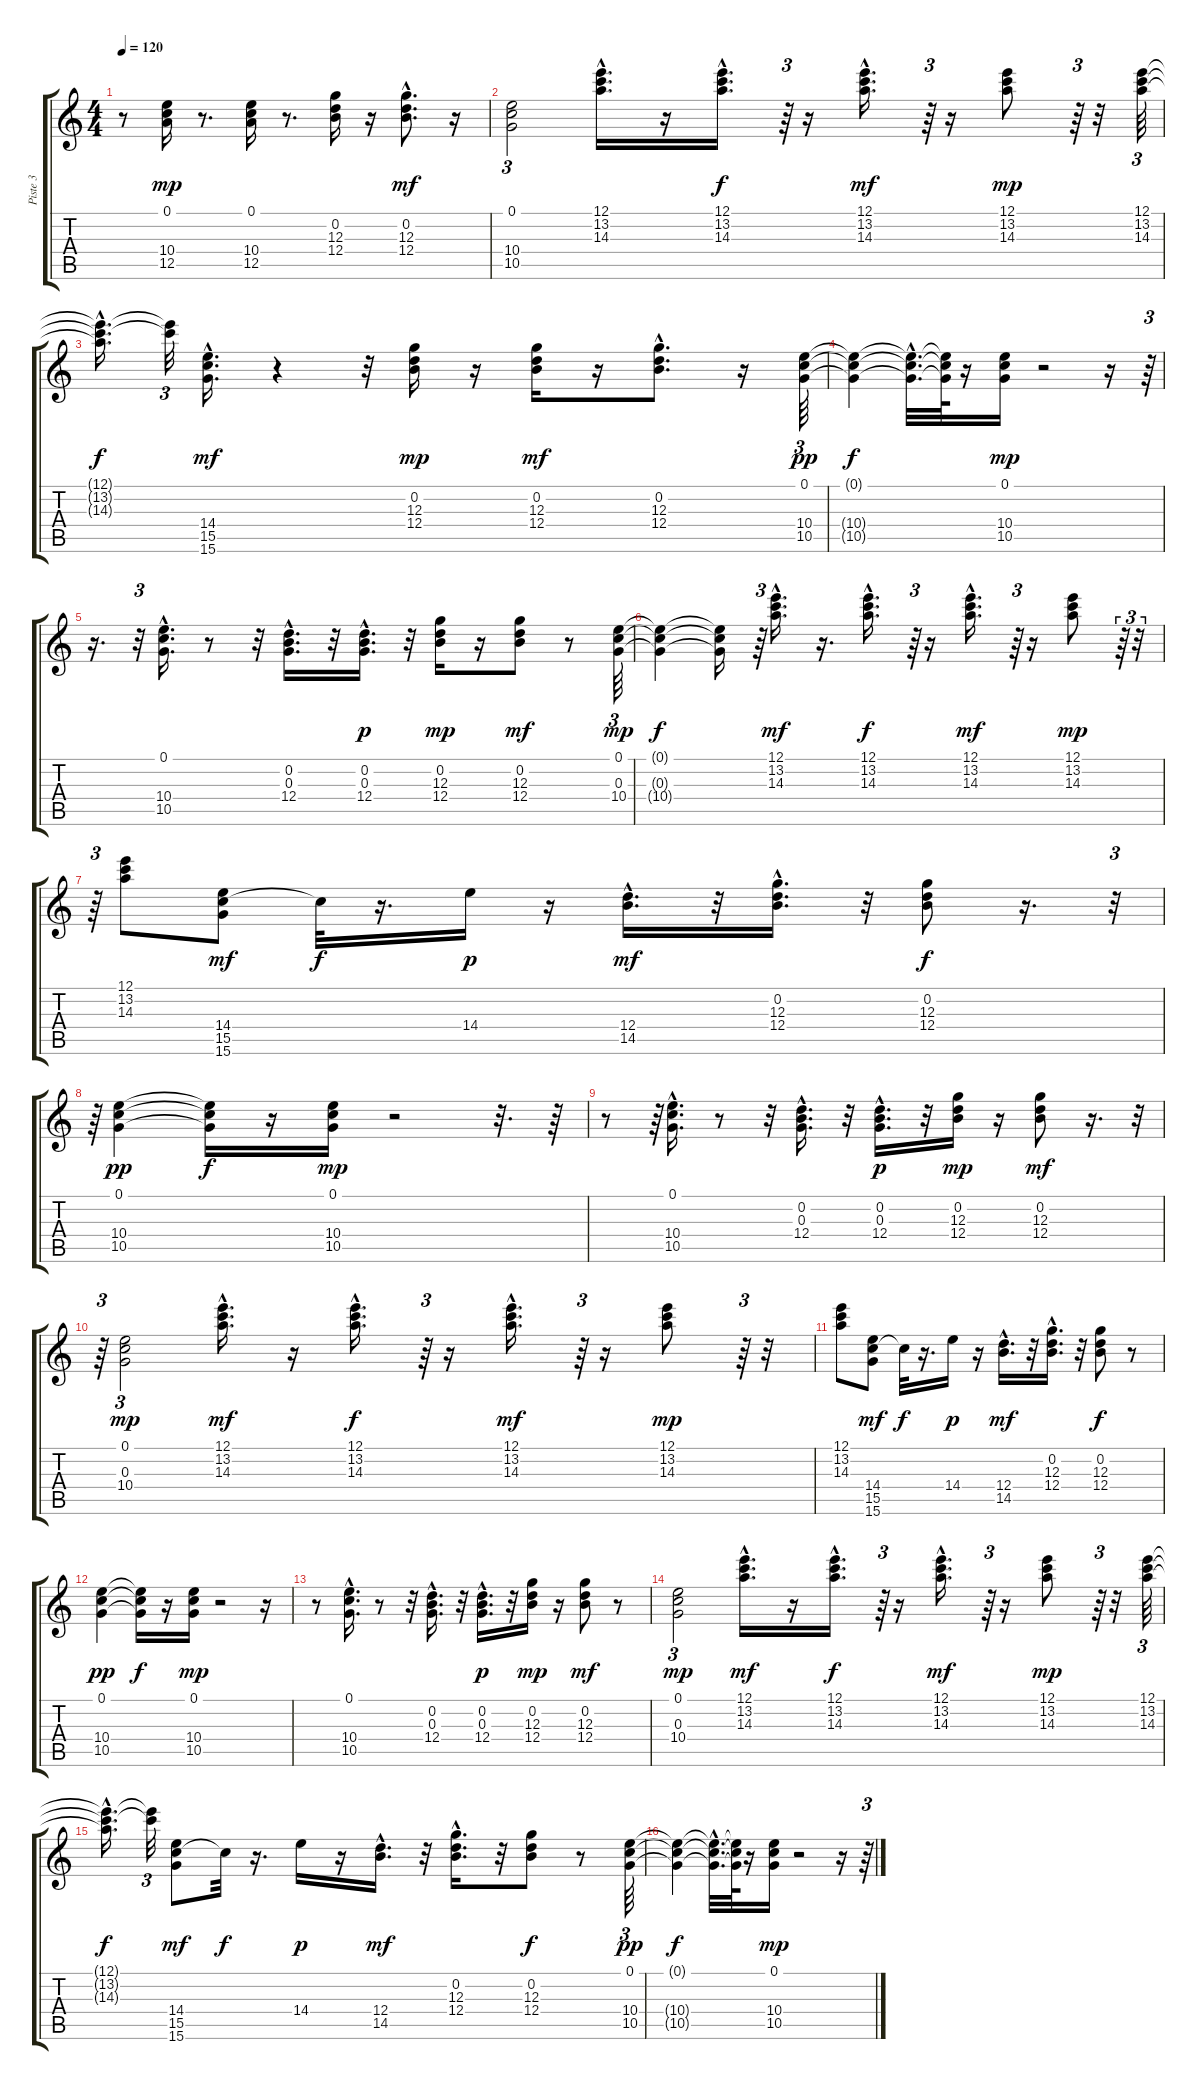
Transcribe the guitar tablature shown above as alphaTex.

\track ("Piste 3" "Piste 3") {instrument electricguitarmuted}
\staff {score tabs}
\tuning (E4 B3 G3 D3 A2 E2) {hide}
\ts (4 4)
\tempo 120
\clef g2
\ks c
r.8{dy mp} (0.1 10.4 12.5).16 r.8{d} (0.1 10.4 12.5).16 r.8{d} (0.2 12.3 12.4).16 r.16 (0.2{hac} 12.3{hac} 12.4{hac}).8{d dy mf} r.16 |
(0.1 10.4 10.5).2{tu (3 2)} (12.1{hac} 13.2{hac} 14.3{hac}).16{d} r.16 (12.1{hac} 13.2{hac} 14.3{hac}).16{d dy f} r.64{tu (3 2)} r.16 (12.1{hac} 13.2{hac} 14.3{hac}).16{d dy mf} r.64{tu (3 2)} r.16 (12.1 13.2 14.3).8{dy mp} r.64{tu (3 2)} r.32 (12.1 13.2 14.3).64{tu (3 2)} |
(12.1{hac t} 13.2{hac t} 14.3{hac t}).16{d dy f} (12.1{t} 13.2{t}).32{tu (3 2)} (14.4{hac} 15.5{hac} 15.6{hac}).16{d dy mf} r.4 r.32 (0.2 12.3 12.4).16{dy mp} r.16 (0.2 12.3 12.4).16{dy mf} r.16 (0.2{hac} 12.3{hac} 12.4{hac}).8{d} r.16 (0.1 10.4 10.5).64{tu (3 2) dy pp} |
(0.1{t} 10.4{t} 10.5{t}).4{dy f} (0.1{hac t} 10.4{hac t} 10.5{hac t}).32{d} (0.1{t} 10.4{t} 10.5{t}).64 r.16 (0.1 10.4 10.5).16{dy mp} r.2 r.16 r.64{tu (3 2)} |
r.16{d} r.32{tu (3 2)} (0.1{hac} 10.4{hac} 10.5{hac}).16{d} r.8 r.32 (0.2{hac} 0.3{hac} 12.4{hac}).16{d} r.32 (0.2{hac} 0.3{hac} 12.4{hac}).16{d dy p} r.32 (0.2 12.3 12.4).16{dy mp} r.16 (0.2 12.3 12.4).8{dy mf} r.8 (0.1 0.3 10.4).64{tu (3 2) dy mp} |
(0.1{t} 0.3{t} 10.4{t}).4{dy f} (0.1{t} 0.3{t} 10.4{t}).16 r.64{tu (3 2)} (12.1{hac} 13.2{hac} 14.3{hac}).16{d dy mf} r.16{d} (12.1{hac} 13.2{hac} 14.3{hac}).16{d dy f} r.64{tu (3 2)} r.16 (12.1{hac} 13.2{hac} 14.3{hac}).16{d dy mf} r.64{tu (3 2)} r.16 (12.1 13.2 14.3).8{dy mp} r.64{tu (3 2)} r.32{tu (3 2)} |
r.64{tu (3 2)} (12.1 13.2 14.3).8 (14.4 15.5 15.6).8{dy mf} 15.5{t}.32{dy f} r.16{d} 14.4.16{dy p} r.16 (12.4{hac} 14.5{hac}).16{d dy mf} r.32 (0.2{hac} 12.3{hac} 12.4{hac}).16{d} r.32 (0.2 12.3 12.4).8{dy f} r.16{d} r.32{tu (3 2)} |
r.64{tu (3 2)} (0.1 10.4 10.5).4{dy pp} (0.1{t} 10.4{t} 10.5{t}).16{dy f} r.16 (0.1 10.4 10.5).16{dy mp} r.2 r.32{d} r.64 |
r.8 r.64{tu (3 2)} (0.1{hac} 10.4{hac} 10.5{hac}).16{d} r.8 r.32 (0.2{hac} 0.3{hac} 12.4{hac}).16{d} r.32 (0.2{hac} 0.3{hac} 12.4{hac}).16{d dy p} r.32 (0.2 12.3 12.4).16{dy mp} r.16 (0.2 12.3 12.4).8{dy mf} r.16{d} r.32{tu (3 2)} |
r.64{tu (3 2)} (0.1 0.3 10.4).2{tu (3 2) dy mp} (12.1{hac} 13.2{hac} 14.3{hac}).16{d dy mf} r.16 (12.1{hac} 13.2{hac} 14.3{hac}).16{d dy f} r.64{tu (3 2)} r.16 (12.1{hac} 13.2{hac} 14.3{hac}).16{d dy mf} r.64{tu (3 2)} r.16 (12.1 13.2 14.3).8{dy mp} r.64{tu (3 2)} r.32 |
(12.1 13.2 14.3).8 (14.4 15.5 15.6).8{dy mf} 15.5{t}.32{dy f} r.16{d} 14.4.16{dy p} r.16 (12.4{hac} 14.5{hac}).16{d dy mf} r.32 (0.2{hac} 12.3{hac} 12.4{hac}).16{d} r.32 (0.2 12.3 12.4).8{dy f} r.8 |
(0.1 10.4 10.5).4{dy pp} (0.1{t} 10.4{t} 10.5{t}).16{dy f} r.16 (0.1 10.4 10.5).16{dy mp} r.2 r.16 |
r.8 (0.1{hac} 10.4{hac} 10.5{hac}).16{d} r.8 r.32 (0.2{hac} 0.3{hac} 12.4{hac}).16{d} r.32 (0.2{hac} 0.3{hac} 12.4{hac}).16{d dy p} r.32 (0.2 12.3 12.4).16{dy mp} r.16 (0.2 12.3 12.4).8{dy mf} r.8 |
(0.1 0.3 10.4).2{tu (3 2) dy mp} (12.1{hac} 13.2{hac} 14.3{hac}).16{d dy mf} r.16 (12.1{hac} 13.2{hac} 14.3{hac}).16{d dy f} r.64{tu (3 2)} r.16 (12.1{hac} 13.2{hac} 14.3{hac}).16{d dy mf} r.64{tu (3 2)} r.16 (12.1 13.2 14.3).8{dy mp} r.64{tu (3 2)} r.32 (12.1 13.2 14.3).64{tu (3 2)} |
(12.1{hac t} 13.2{hac t} 14.3{hac t}).16{d dy f} (12.1{t} 13.2{t}).32{tu (3 2)} (14.4 15.5 15.6).8{dy mf} 15.5{t}.32{dy f} r.16{d} 14.4.16{dy p} r.16 (12.4{hac} 14.5{hac}).16{d dy mf} r.32 (0.2{hac} 12.3{hac} 12.4{hac}).16{d} r.32 (0.2 12.3 12.4).8{dy f} r.8 (0.1 10.4 10.5).64{tu (3 2) dy pp} |
(0.1{t} 10.4{t} 10.5{t}).4{dy f} (0.1{hac t} 10.4{hac t} 10.5{hac t}).32{d} (0.1{t} 10.4{t} 10.5{t}).64 r.16 (0.1 10.4 10.5).16{dy mp} r.2 r.16 r.64{tu (3 2)}
